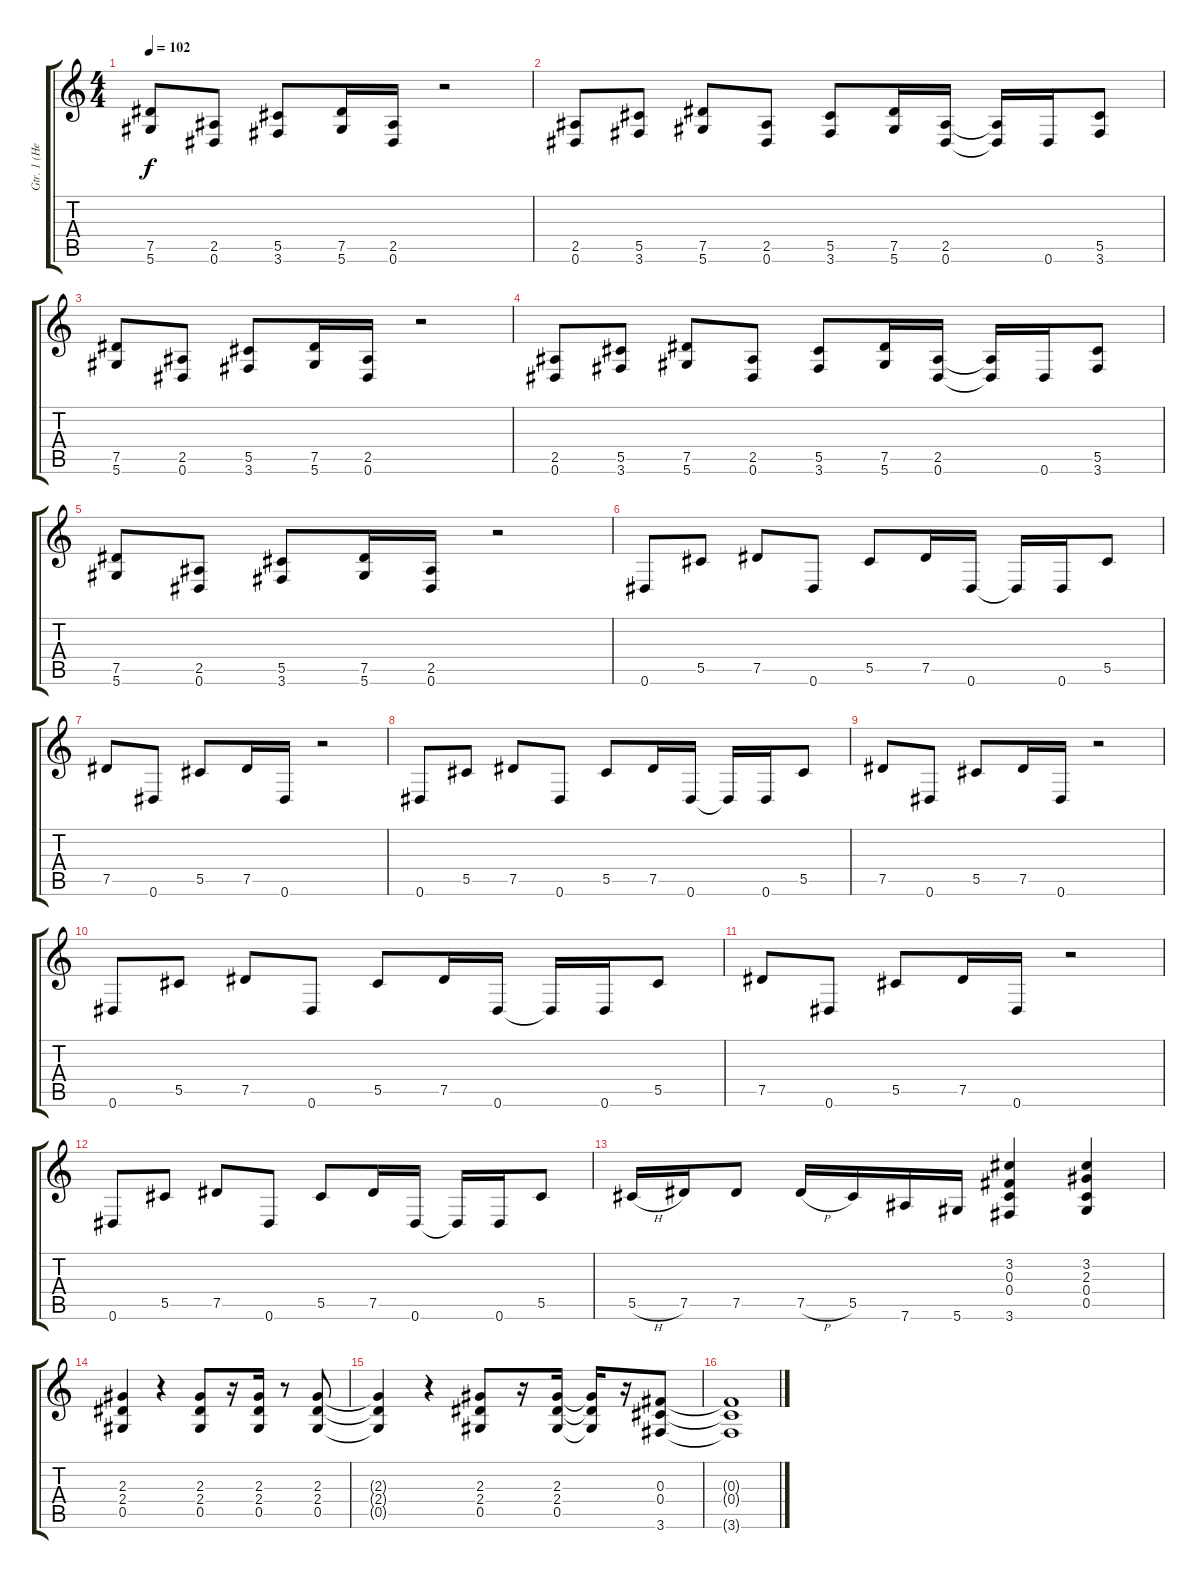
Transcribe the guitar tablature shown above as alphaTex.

\track ("Gtr. 1 (He-Man)" "Gtr. 1 (He") {instrument distortionguitar}
\staff {score tabs}
\tuning (Eb4 Bb3 Gb3 Db3 Ab2 Eb2) {hide}
\ts (4 4)
\tempo 102
\clef g2
\ks c
(7.5 5.6).8{dy f} (2.5 0.6).8 (5.5 3.6).8 (7.5 5.6).16 (2.5 0.6).16 r.2 |
(2.5 0.6).8 (5.5 3.6).8 (7.5 5.6).8 (2.5 0.6).8 (5.5 3.6).8 (7.5 5.6).16 (2.5 0.6).16 (2.5{t} 0.6{t}).16 0.6.16 (5.5 3.6).8 |
(7.5 5.6).8 (2.5 0.6).8 (5.5 3.6).8 (7.5 5.6).16 (2.5 0.6).16 r.2 |
(2.5 0.6).8 (5.5 3.6).8 (7.5 5.6).8 (2.5 0.6).8 (5.5 3.6).8 (7.5 5.6).16 (2.5 0.6).16 (2.5{t} 0.6{t}).16 0.6.16 (5.5 3.6).8 |
(7.5 5.6).8 (2.5 0.6).8 (5.5 3.6).8 (7.5 5.6).16 (2.5 0.6).16 r.2 |
0.6.8 5.5.8 7.5.8 0.6.8 5.5.8 7.5.16 0.6.16 0.6{t}.16 0.6.16 5.5.8 |
7.5.8 0.6.8 5.5.8 7.5.16 0.6.16 r.2 |
0.6.8 5.5.8 7.5.8 0.6.8 5.5.8 7.5.16 0.6.16 0.6{t}.16 0.6.16 5.5.8 |
7.5.8 0.6.8 5.5.8 7.5.16 0.6.16 r.2 |
0.6.8 5.5.8 7.5.8 0.6.8 5.5.8 7.5.16 0.6.16 0.6{t}.16 0.6.16 5.5.8 |
7.5.8 0.6.8 5.5.8 7.5.16 0.6.16 r.2 |
0.6.8 5.5.8 7.5.8 0.6.8 5.5.8 7.5.16 0.6.16 0.6{t}.16 0.6.16 5.5.8 |
5.5{h}.16 7.5.16 7.5.8 7.5{h}.16 5.5.16 7.6.16 5.6.16 (3.2 0.3 0.4 3.6).4 (3.2 2.3 0.4 0.5).4 |
(2.3 2.4 0.5).4 r.4 (2.3 2.4 0.5).8 r.16 (2.3 2.4 0.5).16 r.8 (2.3 2.4 0.5).8 |
(2.3{t} 2.4{t} 0.5{t}).4 r.4 (2.3 2.4 0.5).8 r.16 (2.3 2.4 0.5).16 (2.3{t} 2.4{t} 0.5{t}).16 r.16 (0.3 0.4 3.6).8 |
(0.3{t} 0.4{t} 3.6{t}).1
